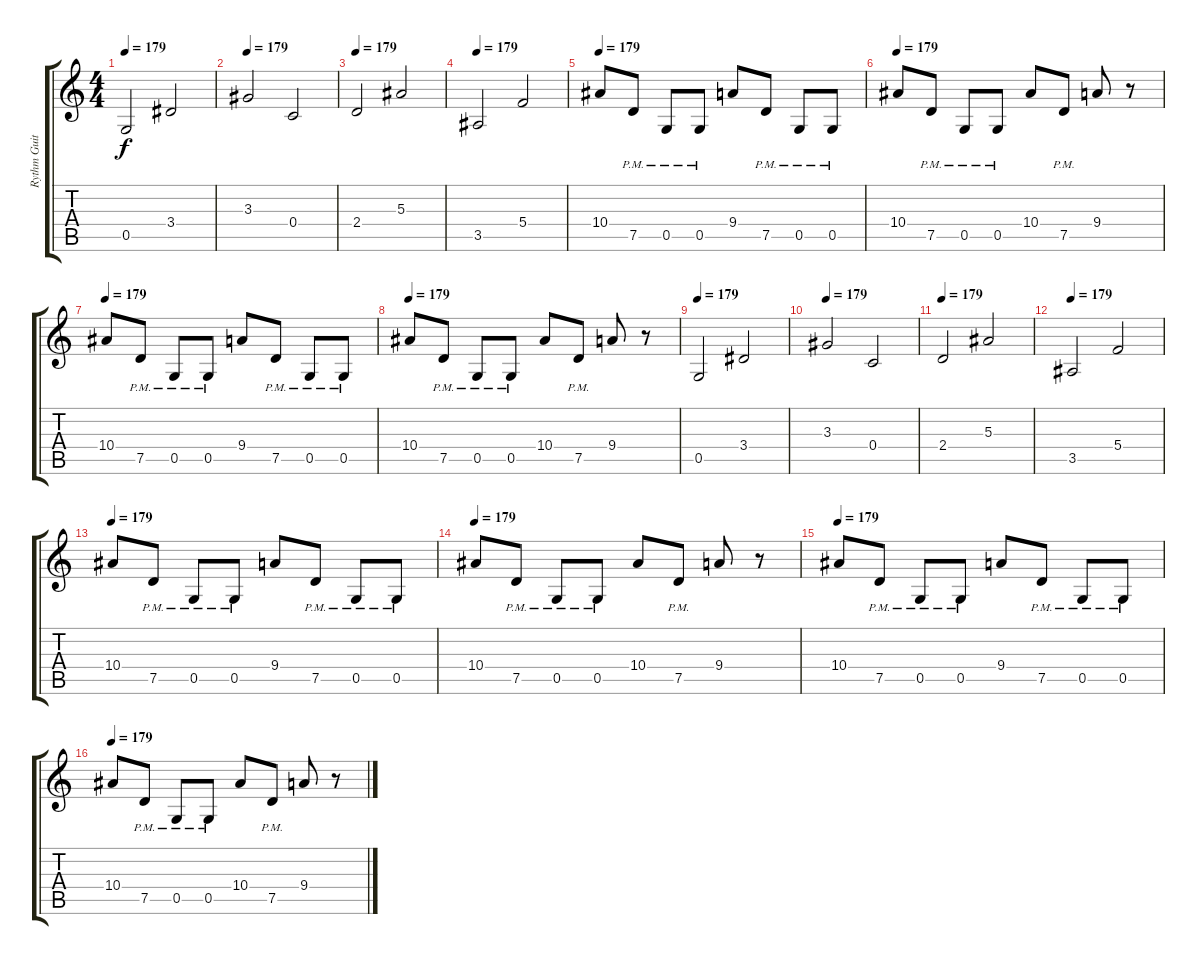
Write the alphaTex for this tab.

\track ("Rythm Guitar" "Rythm Guit") {instrument overdrivenguitar}
\staff {score tabs}
\tuning (D4 A3 F3 C3 G2 D2) {hide}
\ts (4 4)
\tempo 179
\clef g2
\ks c
0.5.2{dy f} 3.4.2 |
\tempo 179
3.3.2 0.4.2 |
\tempo 179
2.4.2 5.3.2 |
\tempo 179
3.5.2 5.4.2 |
\tempo 179
10.4.8 7.5{pm}.8 0.5{pm}.8 0.5{pm}.8 9.4.8 7.5{pm}.8 0.5{pm}.8 0.5{pm}.8 |
\tempo 179
10.4.8 7.5{pm}.8 0.5{pm}.8 0.5{pm}.8 10.4.8 7.5{pm}.8 9.4.8 r.8 |
\tempo 179
10.4.8 7.5{pm}.8 0.5{pm}.8 0.5{pm}.8 9.4.8 7.5{pm}.8 0.5{pm}.8 0.5{pm}.8 |
\tempo 179
10.4.8 7.5{pm}.8 0.5{pm}.8 0.5{pm}.8 10.4.8 7.5{pm}.8 9.4.8 r.8 |
\tempo 179
0.5.2 3.4.2 |
\tempo 179
3.3.2 0.4.2 |
\tempo 179
2.4.2 5.3.2 |
\tempo 179
3.5.2 5.4.2 |
\tempo 179
10.4.8 7.5{pm}.8 0.5{pm}.8 0.5{pm}.8 9.4.8 7.5{pm}.8 0.5{pm}.8 0.5{pm}.8 |
\tempo 179
10.4.8 7.5{pm}.8 0.5{pm}.8 0.5{pm}.8 10.4.8 7.5{pm}.8 9.4.8 r.8 |
\tempo 179
10.4.8 7.5{pm}.8 0.5{pm}.8 0.5{pm}.8 9.4.8 7.5{pm}.8 0.5{pm}.8 0.5{pm}.8 |
\tempo 179
10.4.8 7.5{pm}.8 0.5{pm}.8 0.5{pm}.8 10.4.8 7.5{pm}.8 9.4.8 r.8
